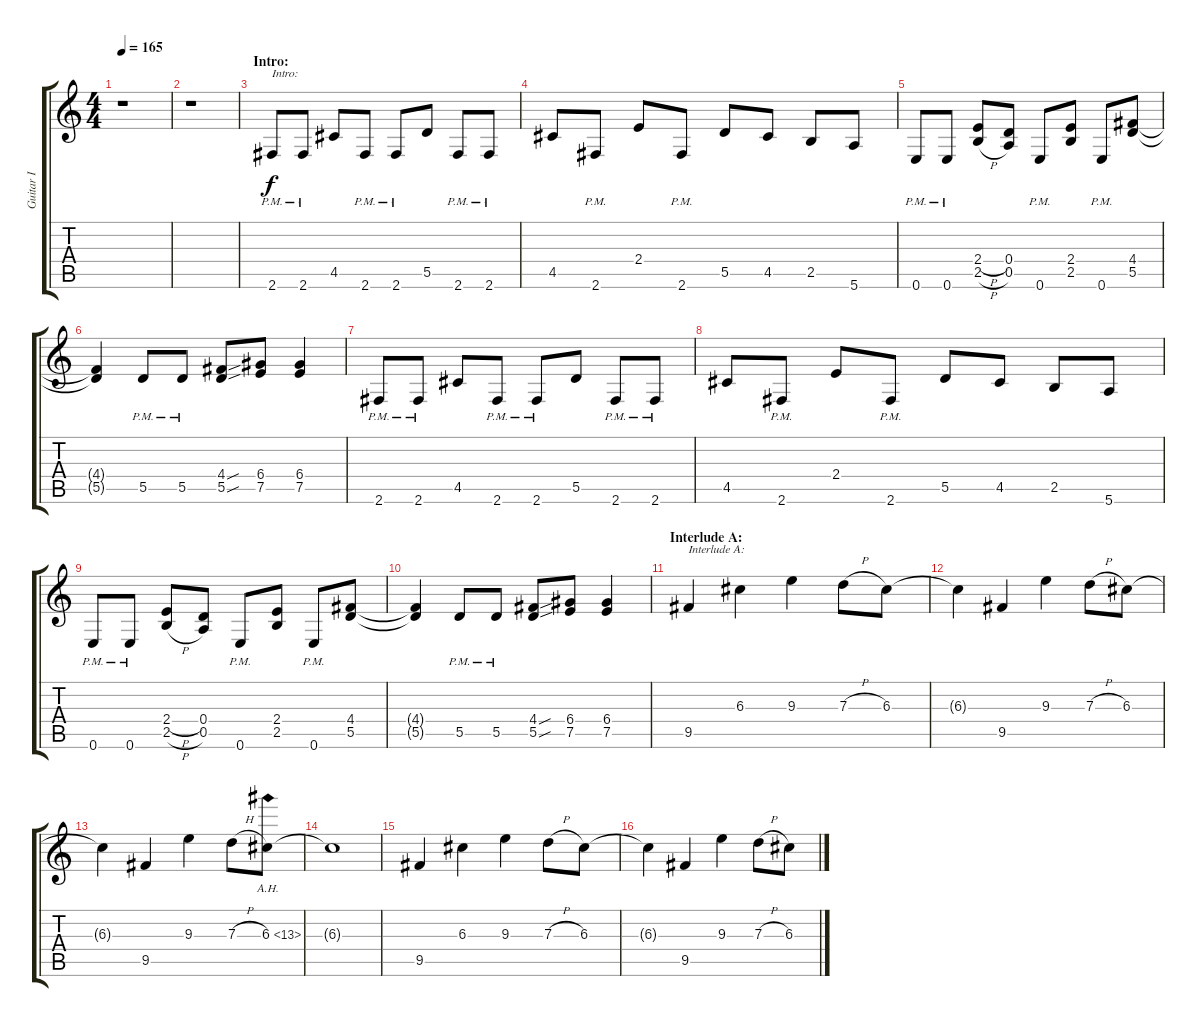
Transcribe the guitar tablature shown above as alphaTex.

\track ("Guitar I" "Guitar I") {instrument distortionguitar}
\staff {score tabs}
\tuning (E4 B3 G3 D3 A2 E2) {hide}
\ts (4 4)
\tempo 165
\clef g2
\ks c
r.1{dy f instrument distortionguitar} |
r.1 |
\section ("" "Intro:")
2.6{pm}.8{txt "Intro:"} 2.6{pm}.8 4.5.8 2.6{pm}.8 2.6{pm}.8 5.5.8 2.6{pm}.8 2.6{pm}.8 |
4.5.8 2.6{pm}.8 2.4.8 2.6{pm}.8 5.5.8 4.5.8 2.5.8 5.6.8 |
0.6{pm}.8 0.6{pm}.8 (2.4{h} 2.5{h}).8 (0.4 0.5).8 0.6{pm}.8 (2.4 2.5).8 0.6{pm}.8 (4.4 5.5).8 |
(4.4{t} 5.5{t}).4 5.5{pm}.8 5.5{pm}.8 (4.4{sou} 5.5{sou}).8 (6.4 7.5).8 (6.4 7.5).4 |
2.6{pm}.8 2.6{pm}.8 4.5.8 2.6{pm}.8 2.6{pm}.8 5.5.8 2.6{pm}.8 2.6{pm}.8 |
4.5.8 2.6{pm}.8 2.4.8 2.6{pm}.8 5.5.8 4.5.8 2.5.8 5.6.8 |
0.6{pm}.8 0.6{pm}.8 (2.4{h} 2.5{h}).8 (0.4 0.5).8 0.6{pm}.8 (2.4 2.5).8 0.6{pm}.8 (4.4 5.5).8 |
(4.4{t} 5.5{t}).4 5.5{pm}.8 5.5{pm}.8 (4.4{sou} 5.5{sou}).8 (6.4 7.5).8 (6.4 7.5).4 |
\section ("" "Interlude A:")
9.5.4{txt "Interlude A:"} 6.3.4 9.3.4 7.3{h}.8 6.3.8 |
6.3{t}.4 9.5.4 9.3.4 7.3{h}.8 6.3.8 |
6.3{t}.4 9.5.4 9.3.4 7.3{h}.8 6.3{ah 7}.8 |
6.3{t}.1 |
9.5.4 6.3.4 9.3.4 7.3{h}.8 6.3.8 |
6.3{t}.4 9.5.4 9.3.4 7.3{h}.8 6.3.8
